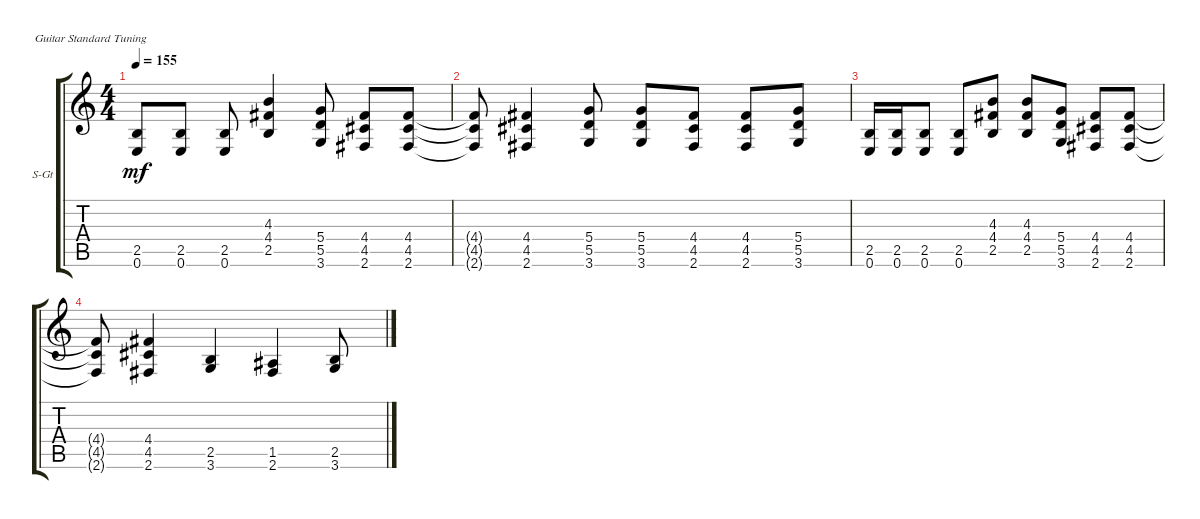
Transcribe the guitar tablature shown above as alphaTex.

\defaultSystemsLayout 4
\bracketExtendMode groupsimilarinstruments
\firstSystemTrackNameOrientation horizontal
\otherSystemsTrackNameOrientation horizontal
\track ("Steel Guitar" "S-Gt") {instrument acousticguitarsteel}
\staff {score tabs}
\tuning (E4 B3 G3 D3 A2 E2)
\ts (4 4)
\tempo 155
\clef g2
\ks c
(0.6 2.5).8{dy mf instrument acousticguitarsteel} (0.6 2.5).8 (0.6 2.5).8 (2.5 4.4 4.3).4 (3.6 5.5 5.4).8 (2.6 4.5 4.4).8 (2.6 4.5 4.4).8 |
(2.6{t} 4.5{t} 4.4{t}).8 (2.6 4.5 4.4).4 (3.6 5.5 5.4).8 (3.6 5.5 5.4).8 (2.6 4.5 4.4).8 (2.6 4.5 4.4).8 (3.6 5.5 5.4).8 |
(0.6 2.5).16 (0.6 2.5).16 (2.5 0.6).8 (2.5 0.6).8 (2.5 4.4 4.3).8 (2.5 4.4 4.3).8 (3.6 5.5 5.4).8 (2.6 4.5 4.4).8 (2.6 4.5 4.4).8 |
(2.6{t} 4.5{t} 4.4{t}).8 (2.6 4.5 4.4).4 (3.6 2.5).4 (2.6 1.5).4 (3.6 2.5).8
